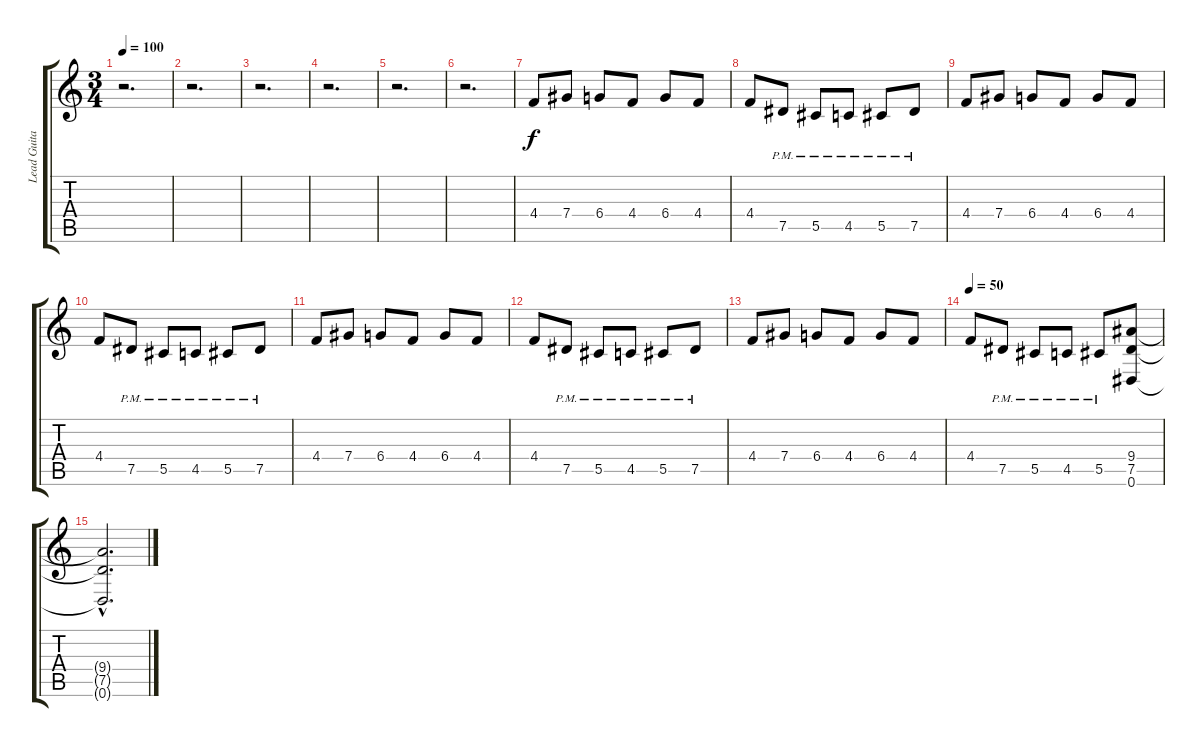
\track ("Lead Guitar" "Lead Guita") {instrument distortionguitar}
\staff {score tabs}
\tuning (Eb4 Bb3 Gb3 Db3 Ab2 Eb2) {hide}
\ts (3 4)
\tempo 100
\clef g2
\ks c
r.2{d dy f} |
r.2{d} |
r.2{d} |
r.2{d} |
r.2{d} |
r.2{d} |
4.4.8 7.4.8 6.4.8 4.4.8 6.4.8 4.4.8 |
4.4.8 7.5{pm}.8 5.5{pm}.8 4.5{pm}.8 5.5{pm}.8 7.5{pm}.8 |
4.4.8 7.4.8 6.4.8 4.4.8 6.4.8 4.4.8 |
4.4.8 7.5{pm}.8 5.5{pm}.8 4.5{pm}.8 5.5{pm}.8 7.5{pm}.8 |
4.4.8 7.4.8 6.4.8 4.4.8 6.4.8 4.4.8 |
4.4.8 7.5{pm}.8 5.5{pm}.8 4.5{pm}.8 5.5{pm}.8 7.5{pm}.8 |
4.4.8 7.4.8 6.4.8 4.4.8 6.4.8 4.4.8 |
\tempo 50
4.4.8 7.5{pm}.8 5.5{pm}.8 4.5{pm}.8 5.5{pm}.8 (9.4 7.5 0.6).8 |
(9.4{hac t} 7.5{hac t} 0.6{hac t}).2{d}
